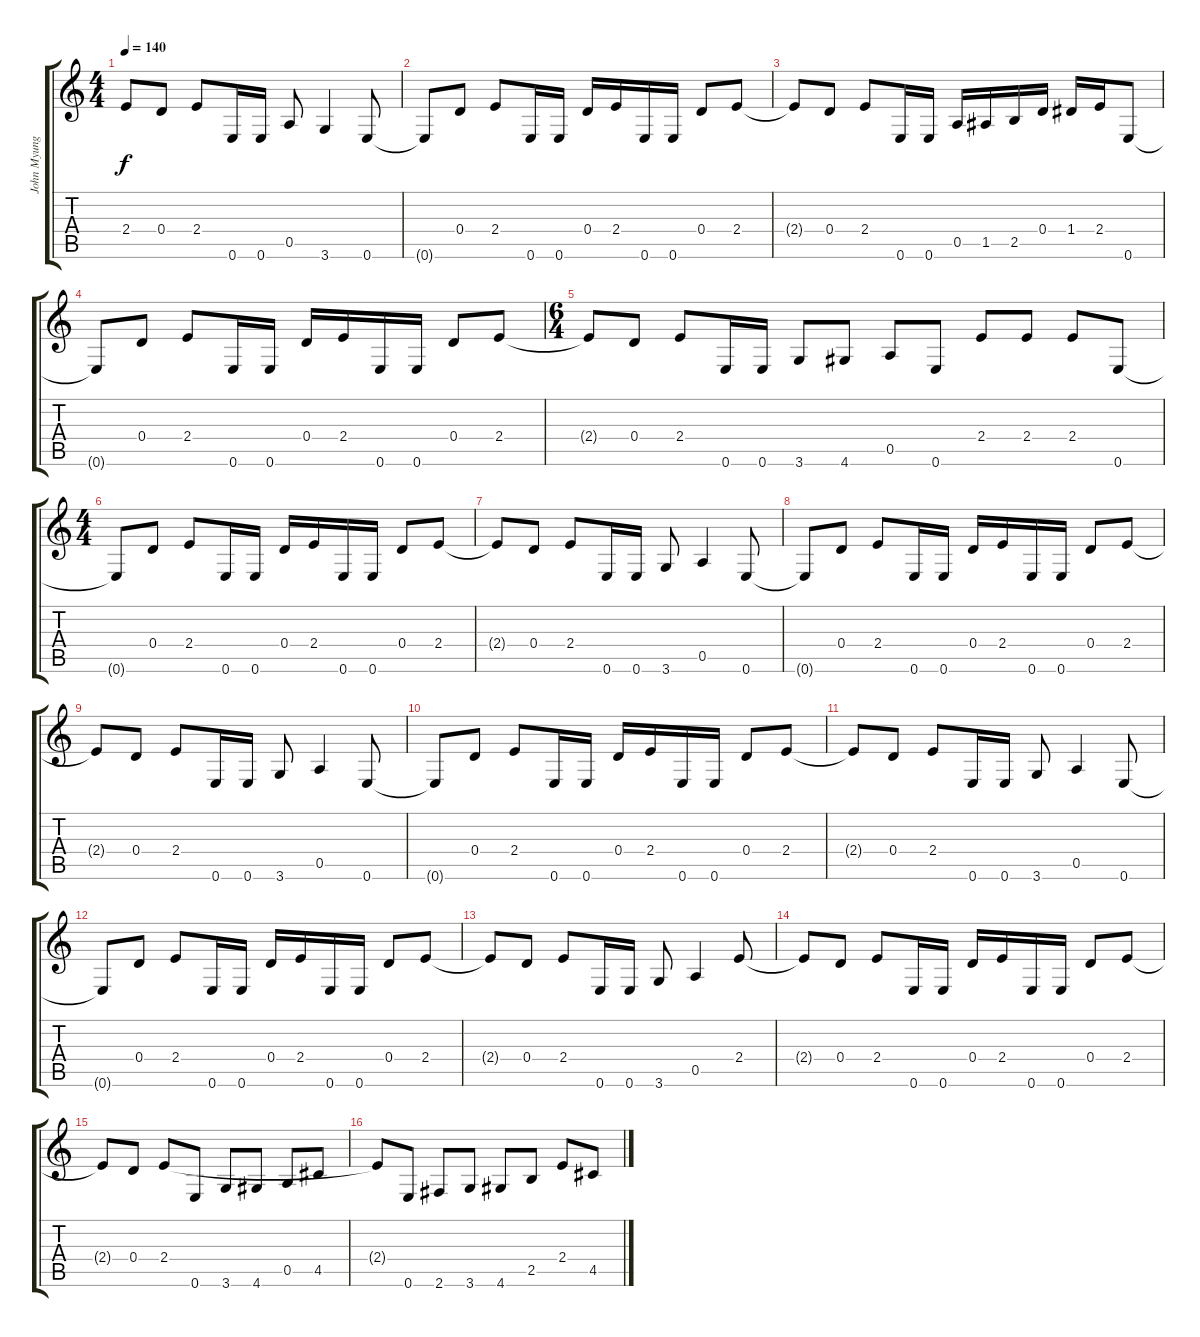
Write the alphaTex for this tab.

\track ("John Myung - Bass" "John Myung") {instrument electricbassfinger}
\staff {score tabs}
\tuning (E4 B3 G3 D3 A2 E2) {hide}
\ts (4 4)
\tempo 140
\clef g2
\ks c
2.4{t}.8{dy f} 0.4.8 2.4.8 0.6.16 0.6.16 0.5.8 3.6.4 0.6.8 |
0.6{t}.8 0.4.8 2.4.8 0.6.16 0.6.16 0.4.16 2.4.16 0.6.16 0.6.16 0.4.8 2.4.8 |
2.4{t}.8 0.4.8 2.4.8 0.6.16 0.6.16 0.5.16 1.5.16 2.5.16 0.4.16 1.4.16 2.4.16 0.6.8 |
0.6{t}.8 0.4.8 2.4.8 0.6.16 0.6.16 0.4.16 2.4.16 0.6.16 0.6.16 0.4.8 2.4.8 |
\ts (6 4)
2.4{t}.8 0.4.8 2.4.8 0.6.16 0.6.16 3.6.8 4.6.8 0.5.8 0.6.8 2.4.8 2.4.8 2.4.8 0.6.8 |
\ts (4 4)
0.6{t}.8 0.4.8 2.4.8 0.6.16 0.6.16 0.4.16 2.4.16 0.6.16 0.6.16 0.4.8 2.4.8 |
2.4{t}.8 0.4.8 2.4.8 0.6.16 0.6.16 3.6.8 0.5.4 0.6.8 |
0.6{t}.8 0.4.8 2.4.8 0.6.16 0.6.16 0.4.16 2.4.16 0.6.16 0.6.16 0.4.8 2.4.8 |
2.4{t}.8 0.4.8 2.4.8 0.6.16 0.6.16 3.6.8 0.5.4 0.6.8 |
0.6{t}.8 0.4.8 2.4.8 0.6.16 0.6.16 0.4.16 2.4.16 0.6.16 0.6.16 0.4.8 2.4.8 |
2.4{t}.8 0.4.8 2.4.8 0.6.16 0.6.16 3.6.8 0.5.4 0.6.8 |
0.6{t}.8 0.4.8 2.4.8 0.6.16 0.6.16 0.4.16 2.4.16 0.6.16 0.6.16 0.4.8 2.4.8 |
2.4{t}.8 0.4.8 2.4.8 0.6.16 0.6.16 3.6.8 0.5.4 2.4.8 |
2.4{t}.8 0.4.8 2.4.8 0.6.16 0.6.16 0.4.16 2.4.16 0.6.16 0.6.16 0.4.8 2.4.8 |
2.4{t}.8 0.4.8 2.4.8 0.6.8 3.6.8 4.6.8 0.5.8 4.5.8 |
2.4{t}.8 0.6.8 2.6.8 3.6.8 4.6.8 2.5.8 2.4.8 4.5.8
